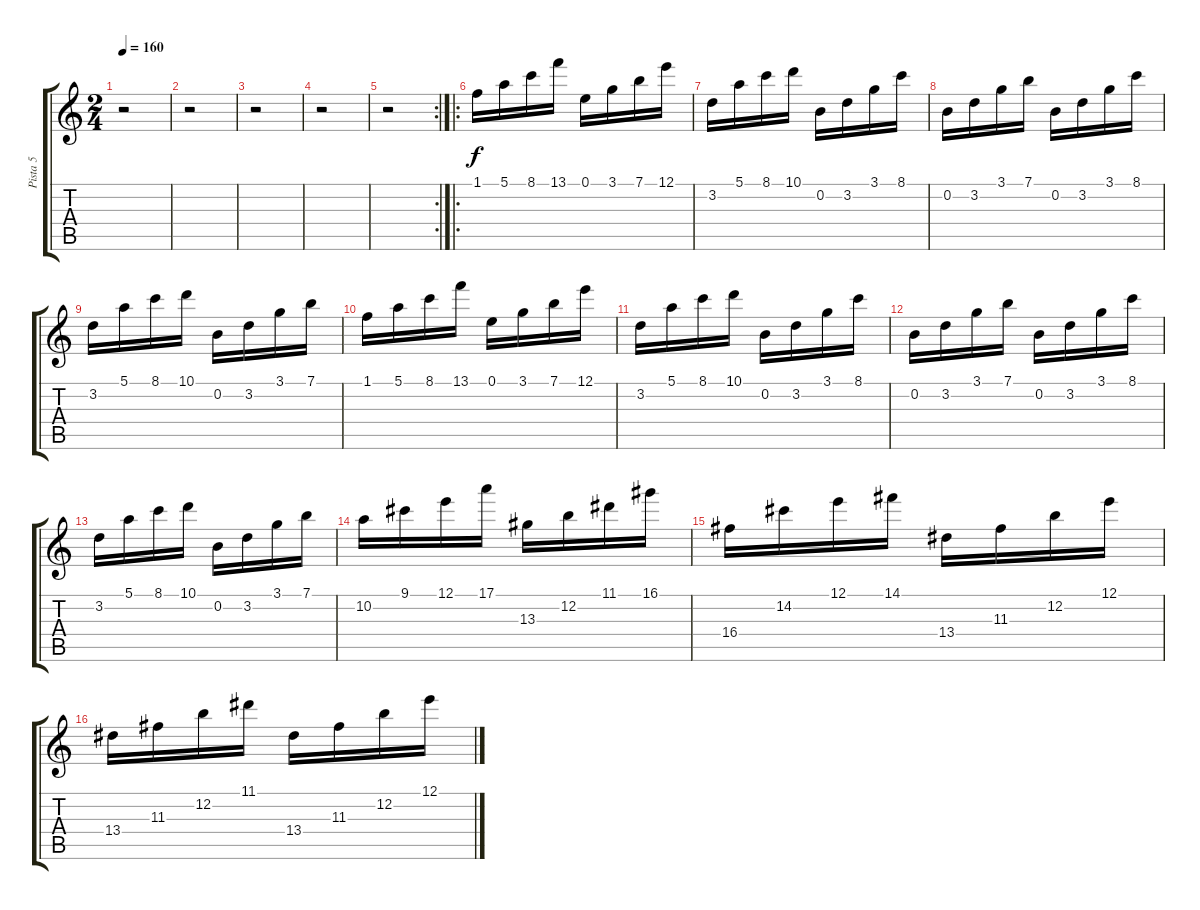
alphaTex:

\track ("Pista 5" "Pista 5") {instrument banjo}
\staff {score tabs}
\tuning (E4 B3 G3 D3 A2 E2) {hide}
\displaytranspose 12
\ts (2 4)
\tempo 160
\clef g2
\ks c
r.2{dy f} |
r.2 |
r.2 |
r.2 |
\rc 2
r.2 |
\ro
1.1.16 5.1.16 8.1.16 13.1.16 0.1.16 3.1.16 7.1.16 12.1.16 |
3.2.16 5.1.16 8.1.16 10.1.16 0.2.16 3.2.16 3.1.16 8.1.16 |
0.2.16 3.2.16 3.1.16 7.1.16 0.2.16 3.2.16 3.1.16 8.1.16 |
3.2.16 5.1.16 8.1.16 10.1.16 0.2.16 3.2.16 3.1.16 7.1.16 |
1.1.16 5.1.16 8.1.16 13.1.16 0.1.16 3.1.16 7.1.16 12.1.16 |
3.2.16 5.1.16 8.1.16 10.1.16 0.2.16 3.2.16 3.1.16 8.1.16 |
0.2.16 3.2.16 3.1.16 7.1.16 0.2.16 3.2.16 3.1.16 8.1.16 |
3.2.16 5.1.16 8.1.16 10.1.16 0.2.16 3.2.16 3.1.16 7.1.16 |
10.2.16 9.1.16 12.1.16 17.1.16 13.3.16 12.2.16 11.1.16 16.1.16 |
16.4.16 14.2.16 12.1.16 14.1.16 13.4.16 11.3.16 12.2.16 12.1.16 |
13.4.16 11.3.16 12.2.16 11.1.16 13.4.16 11.3.16 12.2.16 12.1.16
